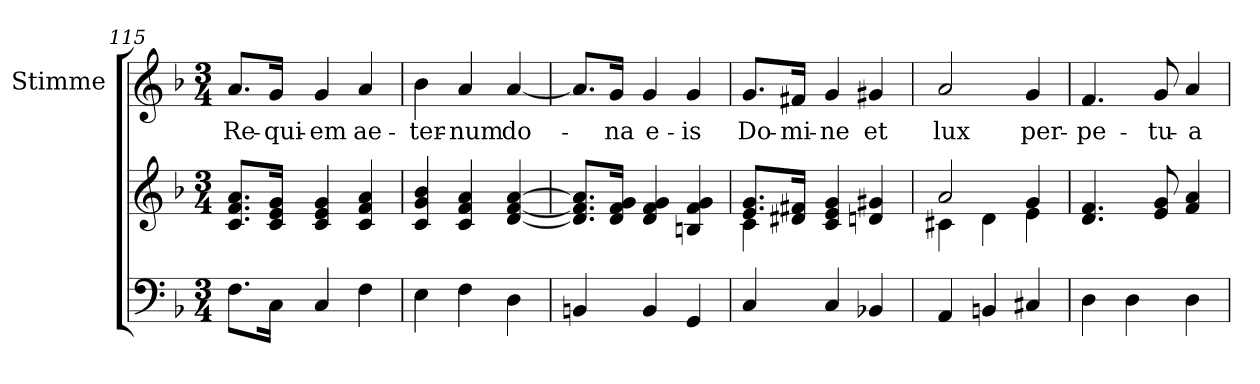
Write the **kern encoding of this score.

**kern	**kern	**kern	**text
*part2	*part2	*part1	*part1
*staff3	*staff2	*staff1	*staff1
*	*	*I"Stimme	*
*clefF4	*clefG2	*clefG2	*
*k[b-]	*k[b-]	*k[b-]	*
*F:	*F:	*F:	*
*M3/4	*M3/4	*M3/4	*
=115	=115	=115	=115
!	!	!	!LO:LY:b
8.F\L	8.c/ 8.f/ 8.a/L	8.a/L	Re-
!	!	!	!LO:LY:b
16C\Jk	16c/ 16e/ 16g/Jk	16g/Jk	-qui-
!	!	!	!LO:LY:b
4C/	4c/ 4e/ 4g/	4g/	-em
!	!	!	!LO:LY:b
4F\	4c/ 4f/ 4a/	4a/	ae-
=116	=116	=116	=116
!	!	!	!LO:LY:b
4E\	4c/ 4g/ 4b-/	4b-\	-ter-
!	!	!	!LO:LY:b
4F\	4c/ 4f/ 4a/	4a/	-num
!	!	!	!LO:LY:b
4D\	[4d/ [4f/ [4a/	[4a/	do-
=117	=117	=117	=117
4BBn/	8.d/] 8.f/] 8.a/]L	8.a/L]	.
!	!	!	!LO:LY:b
.	16d/ 16f/ 16g/Jk	16g/Jk	-na
!	!	!	!LO:LY:b
4BB/	4d/ 4f/ 4g/	4g/	e-
!	!	!	!LO:LY:b
4GG/	4Bn/ 4f/ 4g/	4g/	-is
=118	=118	=118	=118
*	*^	*	*
!	!	!	!	!LO:LY:b
4C/	8.e/ 8.g/L	4c\	8.g/L	Do-
!	!	!	!	!LO:LY:b
.	16d#X/ 16f#X/Jk	.	16f#X/Jk	-mi-
!	!	!	!	!LO:LY:b
4C/	4c/ 4e/ 4g/	2ryy	4g/	-ne
!	!	!	!	!LO:LY:b
4BB-X/	4dn/ 4g#X/	.	4g#X/	et
!!LO:LB:g=z
=119	=119	=119	=119	=119
!	!	!	!	!LO:LY:b
4AA/	2a/	4c#X\	2a/	lux
4BBn/	.	4d\	.	.
!	!	!	!	!LO:LY:b
4C#X/	4g/	4e\	4g/	per-
=120	=120	=120	=120	=120
!	!	!	!	!LO:LY:b
*	*v	*v	*	*
4D\	4.d/ 4.f/	4.f/	-pe-
4D\	.	.	.
!	!	!	!LO:LY:b
.	8e/ 8g/	8g/	-tu-
!	!	!	!LO:LY:b
4D\	4f/ 4a/	4a/	-a
=	=	=	=
*-	*-	*-	*-
